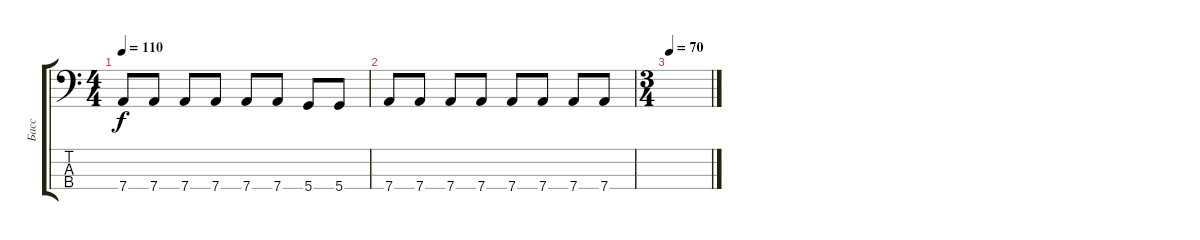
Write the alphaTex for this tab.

\track ("Басс" "Басс") {instrument electricbassfinger}
\staff {score tabs}
\tuning (G2 D2 A1 D1) {hide}
\ts (4 4)
\tempo 110
\clef f4
\ks c
7.4.8{dy f} 7.4.8 7.4.8 7.4.8 7.4.8 7.4.8 5.4.8 5.4.8 |
7.4.8 7.4.8 7.4.8 7.4.8 7.4.8 7.4.8 7.4.8 7.4.8 |
\ts (3 4)
\tempo 70
